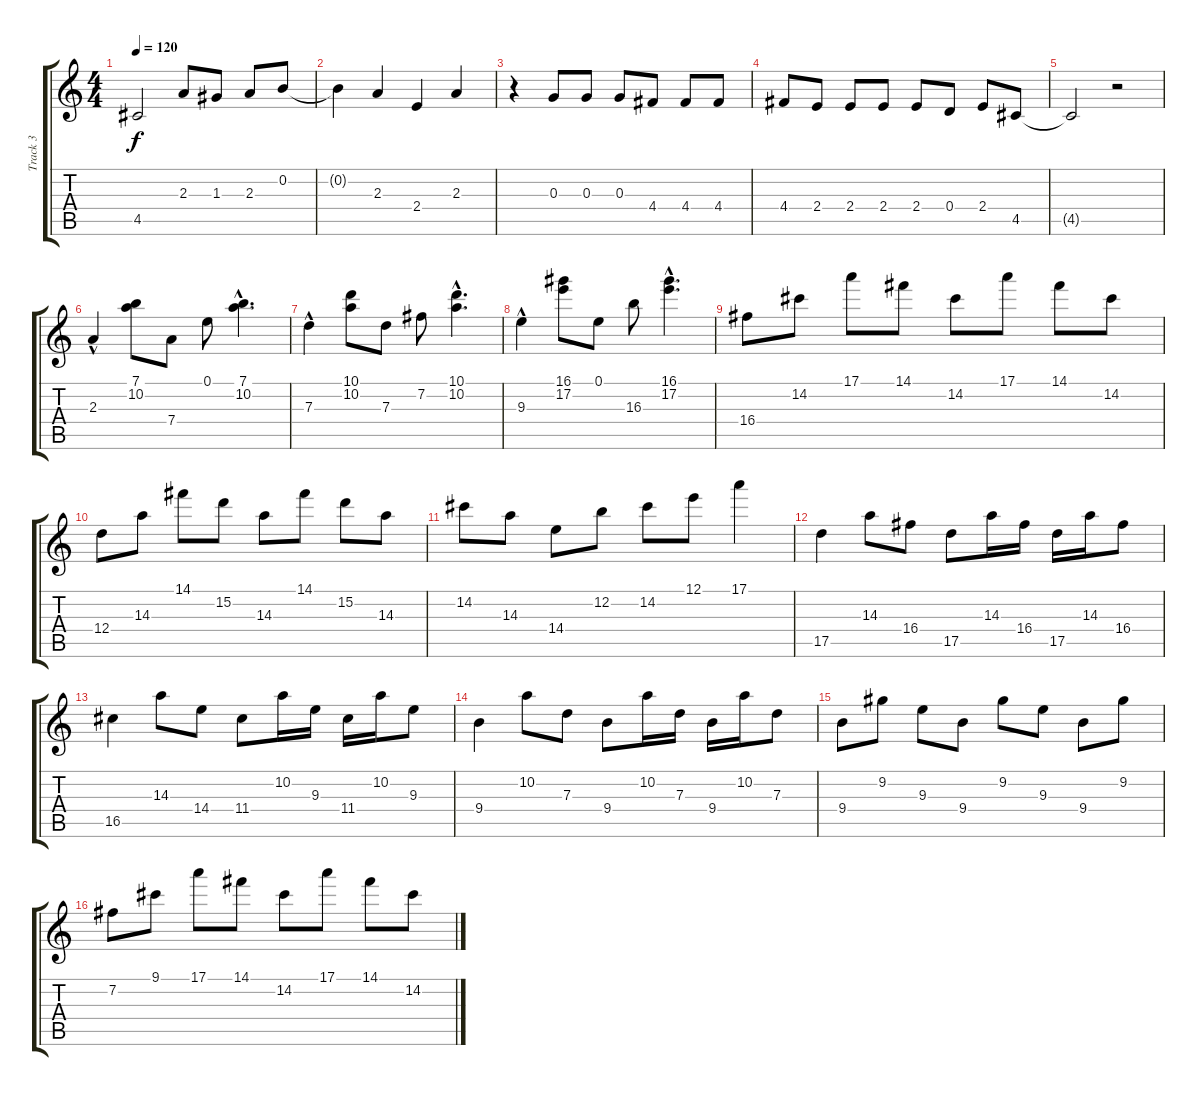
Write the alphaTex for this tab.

\track ("Track 3" "Track 3") {instrument acousticguitarsteel}
\staff {score tabs}
\tuning (E4 B3 G3 D3 A2 E2) {hide}
\ts (4 4)
\tempo 120
\clef g2
\ks c
4.5{t}.2{dy f} 2.3.8 1.3.8 2.3.8 0.2.8 |
0.2{t}.4 2.3.4 2.4.4 2.3.4 |
r.4 0.3.8 0.3.8 0.3.8 4.4.8 4.4.8 4.4.8 |
4.4.8 2.4.8 2.4.8 2.4.8 2.4.8 0.4.8 2.4.8 4.5.8 |
4.5{t}.2 r.2 |
2.3{hac}.4 (7.1 10.2).8 7.4.8 0.1.8 (7.1{hac} 10.2{hac}).4{d} |
7.3{hac}.4 (10.1 10.2).8 7.3.8 7.2.8 (10.1{hac} 10.2{hac}).4{d} |
9.3{hac}.4 (16.1 17.2).8 0.1.8 16.3.8 (16.1{hac} 17.2{hac}).4{d} |
16.4.8 14.2.8 17.1.8 14.1.8 14.2.8 17.1.8 14.1.8 14.2.8 |
12.4.8 14.3.8 14.1.8 15.2.8 14.3.8 14.1.8 15.2.8 14.3.8 |
14.2.8 14.3.8 14.4.8 12.2.8 14.2.8 12.1.8 17.1.4 |
17.5.4 14.3.8 16.4.8 17.5.8 14.3.16 16.4.16 17.5.16 14.3.16 16.4.8 |
16.5.4 14.3.8 14.4.8 11.4.8 10.2.16 9.3.16 11.4.16 10.2.16 9.3.8 |
9.4.4 10.2.8 7.3.8 9.4.8 10.2.16 7.3.16 9.4.16 10.2.16 7.3.8 |
9.4.8 9.2.8 9.3.8 9.4.8 9.2.8 9.3.8 9.4.8 9.2.8 |
7.2.8 9.1.8 17.1.8 14.1.8 14.2.8 17.1.8 14.1.8 14.2.8
